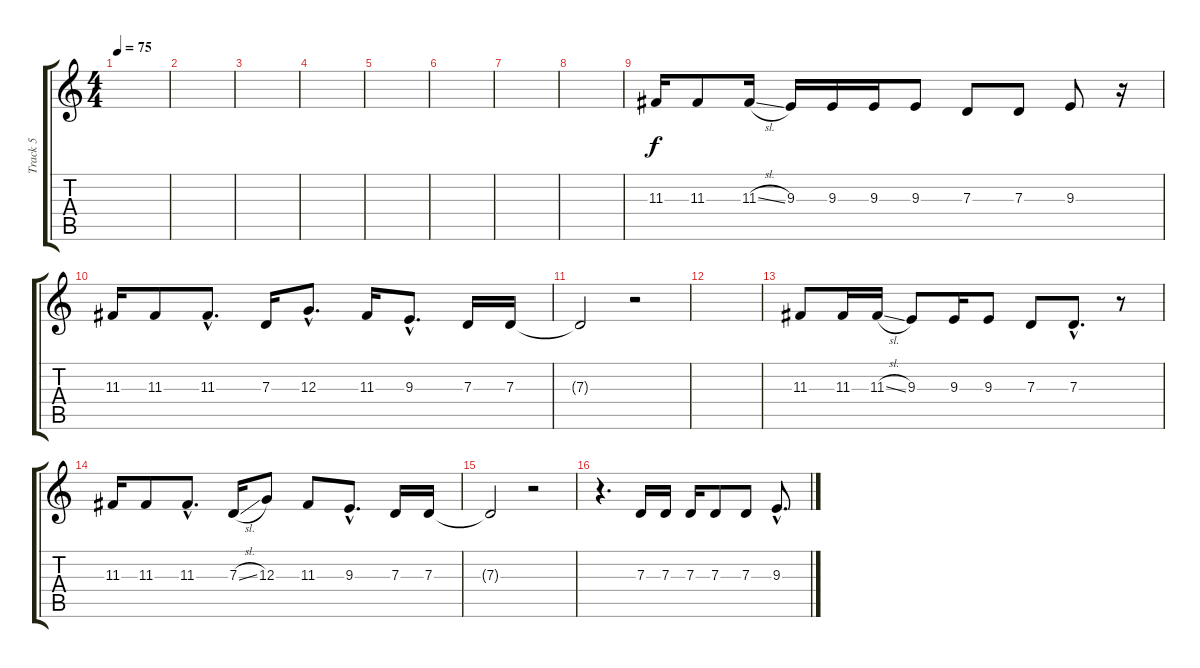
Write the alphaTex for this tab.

\track ("Track 5" "Track 5") {instrument trumpet}
\staff {score tabs}
\tuning (E4 B3 G3 D3 A2 E2) {hide}
\ts (4 4)
\tempo 75
\clef g2
\ks c
|
|
|
|
|
|
|
|
11.3.16 11.3.8 11.3{sl}.16 9.3.16 9.3.16 9.3.16 9.3.8 7.3.8 7.3.8 9.3.8 r.16 |
11.3.16 11.3.8 11.3{hac}.8{d} 7.3.16 12.3{hac}.8{d} 11.3.16 9.3{hac}.8{d} 7.3.16 7.3.16 |
7.3{t}.2 r.2 |
|
11.3.8 11.3.16 11.3{sl}.16 9.3.8 9.3.16 9.3.8 7.3.8 7.3{hac}.8{d} r.8 |
11.3.16 11.3.8 11.3{hac}.8{d} 7.3{sl}.16 12.3.8 11.3.8 9.3{hac}.8{d} 7.3.16 7.3.16 |
7.3{t}.2 r.2 |
r.4{d} 7.3.16 7.3.16 7.3.16 7.3.8 7.3.8 9.3{hac}.8{d}
